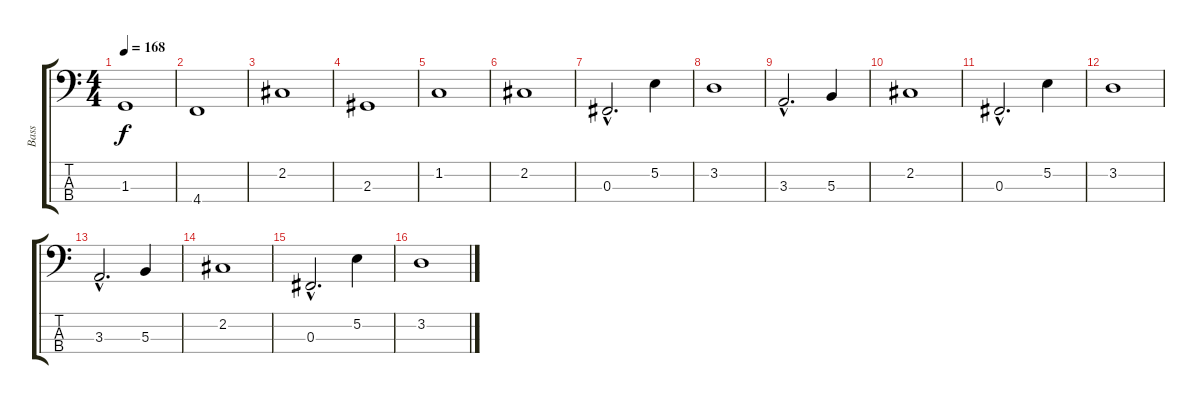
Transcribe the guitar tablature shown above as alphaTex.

\track ("Bass" "Bass") {instrument electricbassfinger}
\staff {score tabs}
\tuning (E2 B1 Gb1 Db1) {hide}
\ts (4 4)
\tempo 168
\clef f4
\ks c
1.3.1{dy f} |
4.4.1 |
2.2.1 |
2.3.1 |
1.2.1 |
2.2.1 |
0.3{hac}.2{d} 5.2.4 |
3.2.1 |
3.3{hac}.2{d} 5.3.4 |
2.2.1 |
0.3{hac}.2{d} 5.2.4 |
3.2.1 |
3.3{hac}.2{d} 5.3.4 |
2.2.1 |
0.3{hac}.2{d} 5.2.4 |
3.2.1
